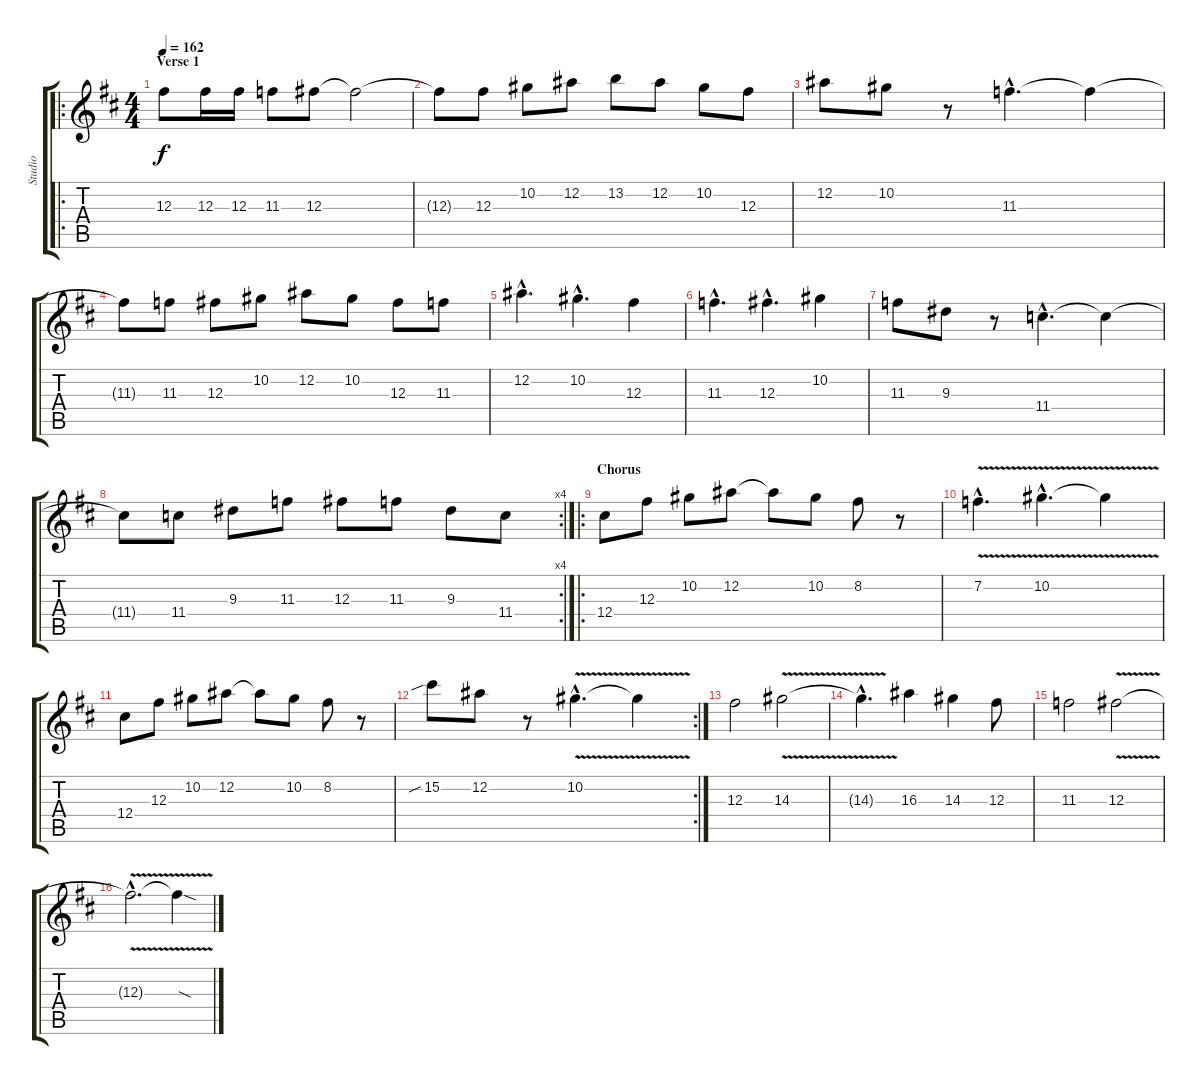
\track ("Studio" "Studio") {instrument distortionguitar}
\staff {score tabs}
\tuning (Eb4 Bb3 Gb3 Db3 Ab2 Eb2) {hide}
\ro
\ts (4 4)
\section ("" "Verse 1")
\tempo 162
\clef g2
\ks d
12.3.8{dy f} 12.3.16 12.3.16 11.3.8 12.3.8 12.3{t}.2 |
12.3{t}.8 12.3.8 10.2.8 12.2.8 13.2.8 12.2.8 10.2.8 12.3.8 |
12.2.8 10.2.8 r.8 11.3{hac}.4{d} 11.3{t}.4 |
11.3{t}.8 11.3.8 12.3.8 10.2.8 12.2.8 10.2.8 12.3.8 11.3.8 |
12.2{hac}.4{d} 10.2{hac}.4{d} 12.3.4 |
11.3{hac}.4{d} 12.3{hac}.4{d} 10.2.4 |
11.3.8 9.3.8 r.8 11.4{hac}.4{d} 11.4{t}.4 |
\rc 4
11.4{t}.8 11.4.8 9.3.8 11.3.8 12.3.8 11.3.8 9.3.8 11.4.8 |
\ro
\section ("" "Chorus")
12.4.8 12.3.8 10.2.8 12.2.8 12.2{t}.8 10.2.8 8.2.8 r.8 |
7.2{v hac}.4{d} 10.2{v hac}.4{d} 10.2{v t}.4 |
12.4.8 12.3.8 10.2.8 12.2.8 12.2{t}.8 10.2.8 8.2.8 r.8 |
\rc 2
15.2{sib}.8 12.2.8 r.8 10.2{v hac}.4{d} 10.2{v t}.4 |
12.3.2 14.3{v}.2 |
14.3{v hac t}.4{d} 16.3.4 14.3.4 12.3.8 |
11.3.2 12.3{v}.2 |
12.3{v hac t}.2{d} 12.3{sod t}.4
